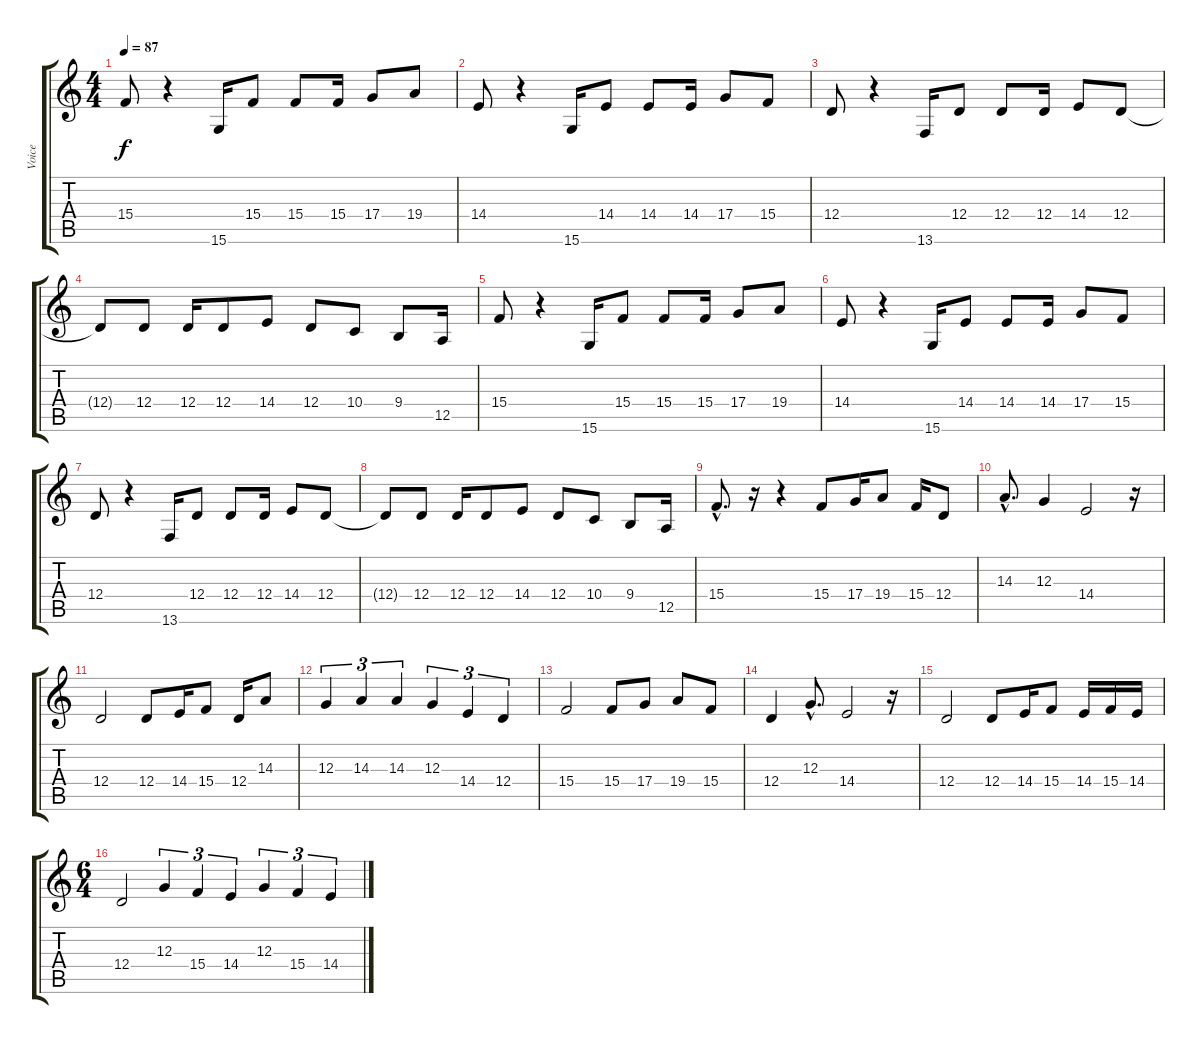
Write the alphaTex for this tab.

\track ("Voice" "Voice") {instrument synthvoice}
\staff {score tabs}
\tuning (E4 B3 G3 D3 A2 E2) {hide}
\ts (4 4)
\tempo 87
\clef g2
\ks c
15.4.8{dy f} r.4 15.6.16 15.4.8 15.4.8 15.4.16 17.4.8 19.4.8 |
14.4.8 r.4 15.6.16 14.4.8 14.4.8 14.4.16 17.4.8 15.4.8 |
12.4.8 r.4 13.6.16 12.4.8 12.4.8 12.4.16 14.4.8 12.4.8 |
12.4{t}.8 12.4.8 12.4.16 12.4.8 14.4.8 12.4.8 10.4.8 9.4.8 12.5.16 |
15.4.8 r.4 15.6.16 15.4.8 15.4.8 15.4.16 17.4.8 19.4.8 |
14.4.8 r.4 15.6.16 14.4.8 14.4.8 14.4.16 17.4.8 15.4.8 |
12.4.8 r.4 13.6.16 12.4.8 12.4.8 12.4.16 14.4.8 12.4.8 |
12.4{t}.8 12.4.8 12.4.16 12.4.8 14.4.8 12.4.8 10.4.8 9.4.8 12.5.16 |
15.4{hac}.8{d} r.16 r.4 15.4.8 17.4.16 19.4.8 15.4.16 12.4.8 |
14.3{hac}.8{d} 12.3.4 14.4.2 r.16 |
12.4.2 12.4.8 14.4.16 15.4.8 12.4.16 14.3.8 |
12.3.4{tu (3 2)} 14.3.4{tu (3 2)} 14.3.4{tu (3 2)} 12.3.4{tu (3 2)} 14.4.4{tu (3 2)} 12.4.4{tu (3 2)} |
15.4.2 15.4.8 17.4.8 19.4.8 15.4.8 |
12.4.4 12.3{hac}.8{d} 14.4.2 r.16 |
12.4.2 12.4.8 14.4.16 15.4.8 14.4.16 15.4.16 14.4.16 |
\ts (6 4)
12.4.2 12.3.4{tu (3 2)} 15.4.4{tu (3 2)} 14.4.4{tu (3 2)} 12.3.4{tu (3 2)} 15.4.4{tu (3 2)} 14.4.4{tu (3 2)}
